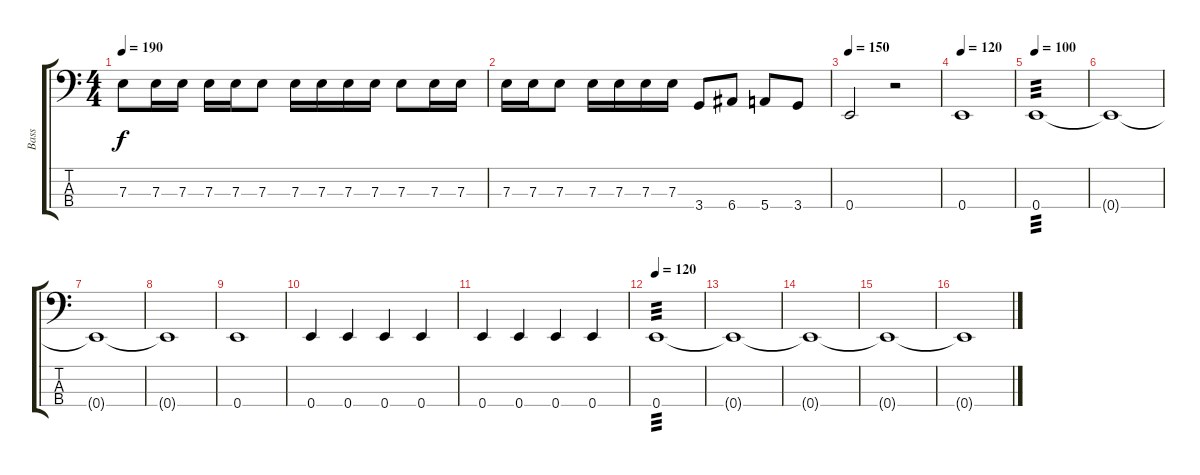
\track ("Bass" "Bass") {instrument slapbass2}
\staff {score tabs}
\tuning (G2 D2 A1 E1) {hide}
\ts (4 4)
\tempo 190
\clef f4
\ks c
7.3.8{dy f} 7.3.16 7.3.16 7.3.16 7.3.16 7.3.8 7.3.16 7.3.16 7.3.16 7.3.16 7.3.8 7.3.16 7.3.16 |
7.3.16 7.3.16 7.3.8 7.3.16 7.3.16 7.3.16 7.3.16 3.4.8 6.4.8 5.4.8 3.4.8 |
\tempo 150
0.4.2 r.2 |
\tempo 120
0.4.1 |
\tempo 100
0.4.1{tp 3} |
0.4{t}.1 |
0.4{t}.1 |
0.4{t}.1 |
0.4.1 |
0.4.4 0.4.4 0.4.4 0.4.4 |
0.4.4 0.4.4 0.4.4 0.4.4 |
\tempo 120
0.4.1{tp 3} |
0.4{t}.1 |
0.4{t}.1 |
0.4{t}.1 |
0.4{t}.1
